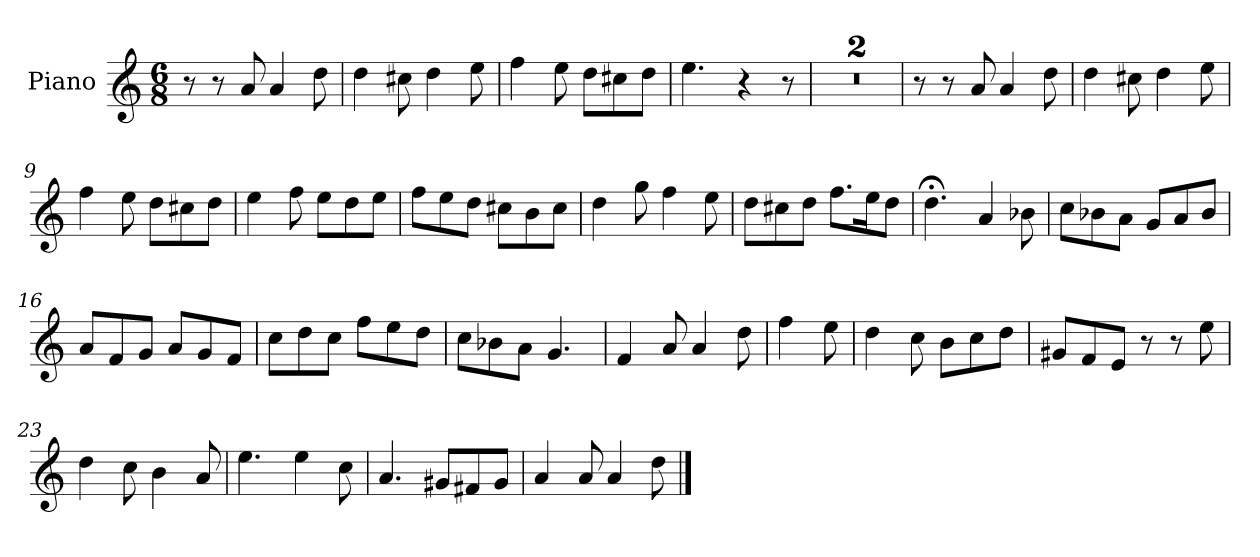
**kern
*part1
*staff1
*I"Piano
*I'Pno.
*clefG2
*k[]
*M6/8
=1
8r
8r
8a/
4a/
8dd\
=2
4dd\
8cc#X\
4dd\
8ee\
=3
4ff\
8ee\
8dd\L
8cc#X\
8dd\J
=4
4.ee\
4r
8r
=5
2.r
=6
2.r
=7
8r
8r
8a/
4a/
8dd\
=8
4dd\
8cc#X\
4dd\
8ee\
!!LO:LB:g=z
=9
4ff\
8ee\
8dd\L
8cc#X\
8dd\J
=10
4ee\
8ff\
8ee\L
8dd\
8ee\J
=11
8ff\L
8ee\
8dd\J
8cc#X\L
8b\
8cc#\J
=12
4dd\
8gg\
4ff\
8ee\
=13
8dd\L
8cc#X\
8dd\J
8.ff\L
16ee\K
8dd\J
=14
4.dd;<\
4a/
8b-X\
!!LO:LB:g=z
=15
8cc\L
8b-X\
8a\J
8g/L
8a/
8b-/J
=16
8a/L
8f/
8g/J
8a/L
8g/
8f/J
=17
8cc\L
8dd\
8cc\J
8ff\L
8ee\
8dd\J
=18
8cc\L
8b-X\
8a\J
4.g/
=19
4f/
8a/
4a/
8dd\
=20
4ff\
8ee\
=21
4dd\
8cc\
8b\L
8cc\
8dd\J
!!LO:LB:g=z
=22
8g#X/L
8f/
8e/J
8r
8r
8ee\
=23
4dd\
8cc\
4b\
8a/
=24
4.ee\
4ee\
8cc\
=25
4.a/
8g#X/L
8f#X/
8g#/J
=26
4a/
8a/
4a/
8dd\
==
*-
